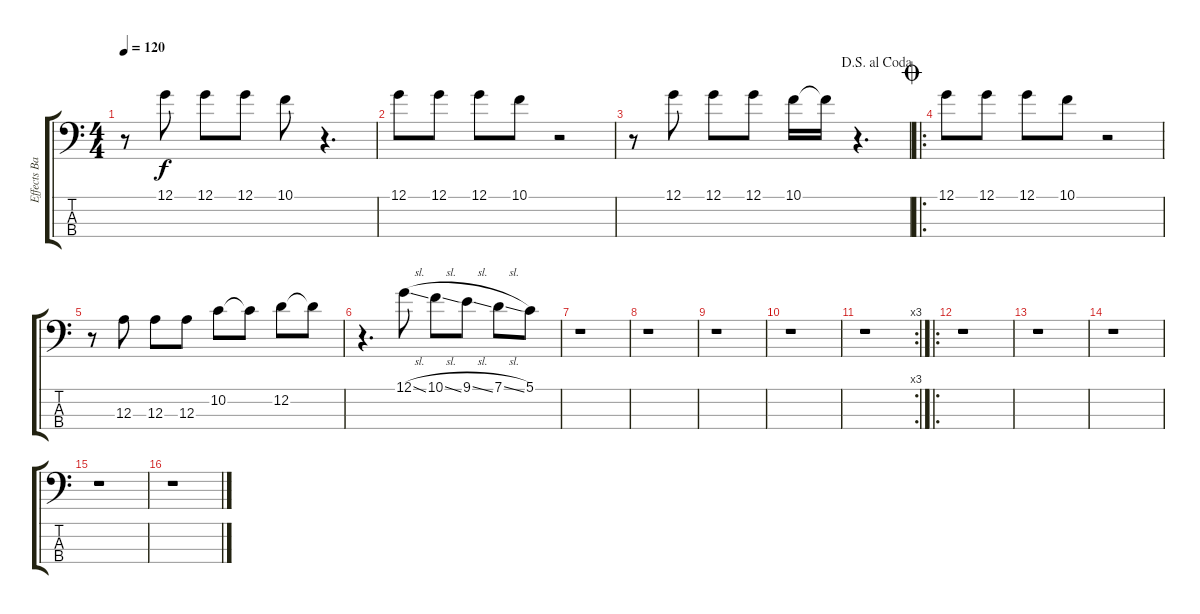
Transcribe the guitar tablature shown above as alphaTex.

\track ("Effects Bass- Mudoc Nicalls" "Effects Ba") {instrument synthbass2}
\staff {score tabs}
\tuning (G2 D2 A1 E1) {hide}
\ts (4 4)
\tempo 120
\clef f4
\ks c
r.8{dy f} 12.1.8 12.1.8 12.1.8 10.1.8 r.4{d} |
12.1.8 12.1.8 12.1.8 10.1.8 r.2 |
\jump dalsegnoalcoda
r.8 12.1.8 12.1.8 12.1.8 10.1.16 10.1{t}.16 r.4{d} |
\ro
\jump coda
12.1.8 12.1.8 12.1.8 10.1.8 r.2 |
r.8 12.3.8 12.3.8 12.3.8 10.2.8 10.2{t}.8 12.2.8 12.2{t}.8 |
r.4{d} 12.1{sl}.8 10.1{sl}.8 9.1{sl}.8 7.1{sl}.8 5.1.8 |
r.1 |
r.1 |
r.1 |
r.1 |
\rc 3
r.1 |
\ro
r.1 |
r.1 |
r.1 |
r.1 |
r.1
